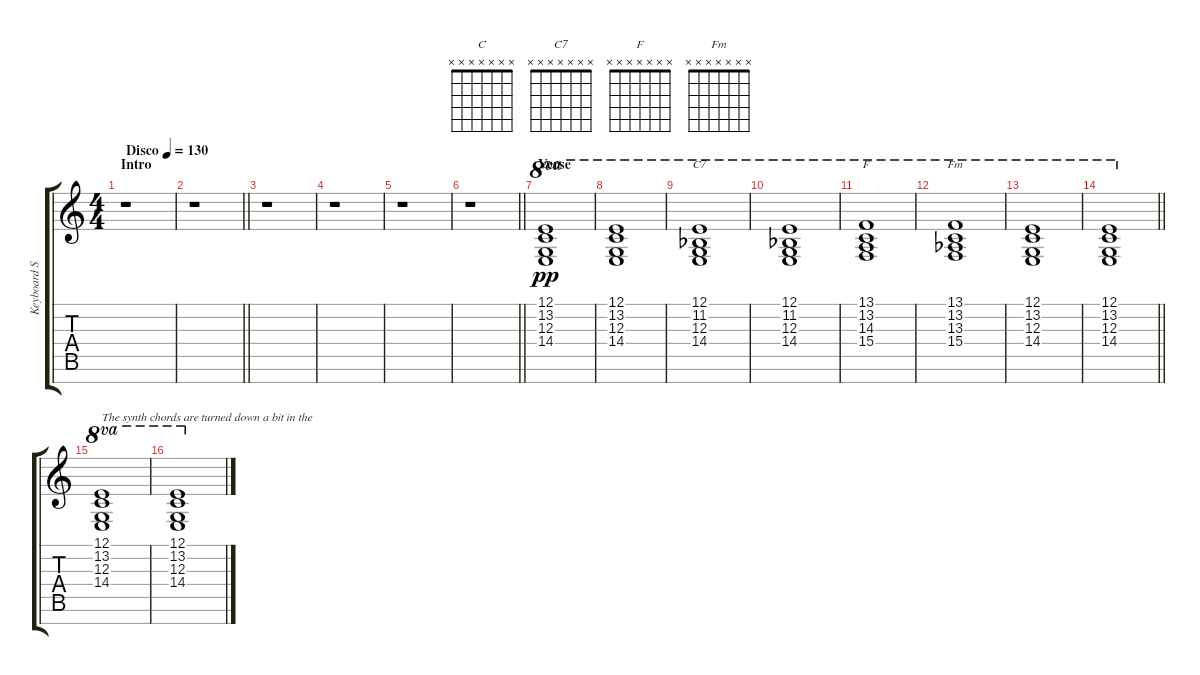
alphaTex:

\track ("Keyboard Synth" "Keyboard S") {instrument lead2sawtooth}
\staff {score tabs}
\tuning (E4 B3 G3 D3 A2 E2 B1) {hide}
\chord ("C" x x x x x x x)
\chord ("C7" x x x x x x x)
\chord ("F" x x x x x x x)
\chord ("Fm" x x x x x x x)
\ts (4 4)
\section ("" "Intro")
\tempo (130 "Disco")
\clef g2
\ks c
r.1{dy pp instrument lead2sawtooth} |
\barLineRight lightlight
r.1 |
r.1 |
r.1 |
r.1 |
\barLineRight lightlight
r.1 |
\section ("" "Verse")
(12.1 13.2 12.3 14.4).1{ch "C" ot 8va} |
(12.1 13.2 12.3 14.4).1{ot 8va} |
(12.1 11.2{acc b} 12.3 14.4).1{ch "C7" ot 8va} |
(12.1 11.2{acc b} 12.3 14.4).1{ot 8va} |
(13.1 13.2 14.3 15.4).1{ch "F" ot 8va} |
(13.1 13.2 13.3{acc b} 15.4).1{ch "Fm" ot 8va} |
(12.1 13.2 12.3 14.4).1{ot 8va} |
\barLineRight lightlight
(12.1 13.2 12.3 14.4).1{ot 8va} |
(12.1 13.2 12.3 14.4).1{ot 8va txt "The synth chords are turned down a bit in the"} |
(12.1 13.2 12.3 14.4).1{ot 8va}
